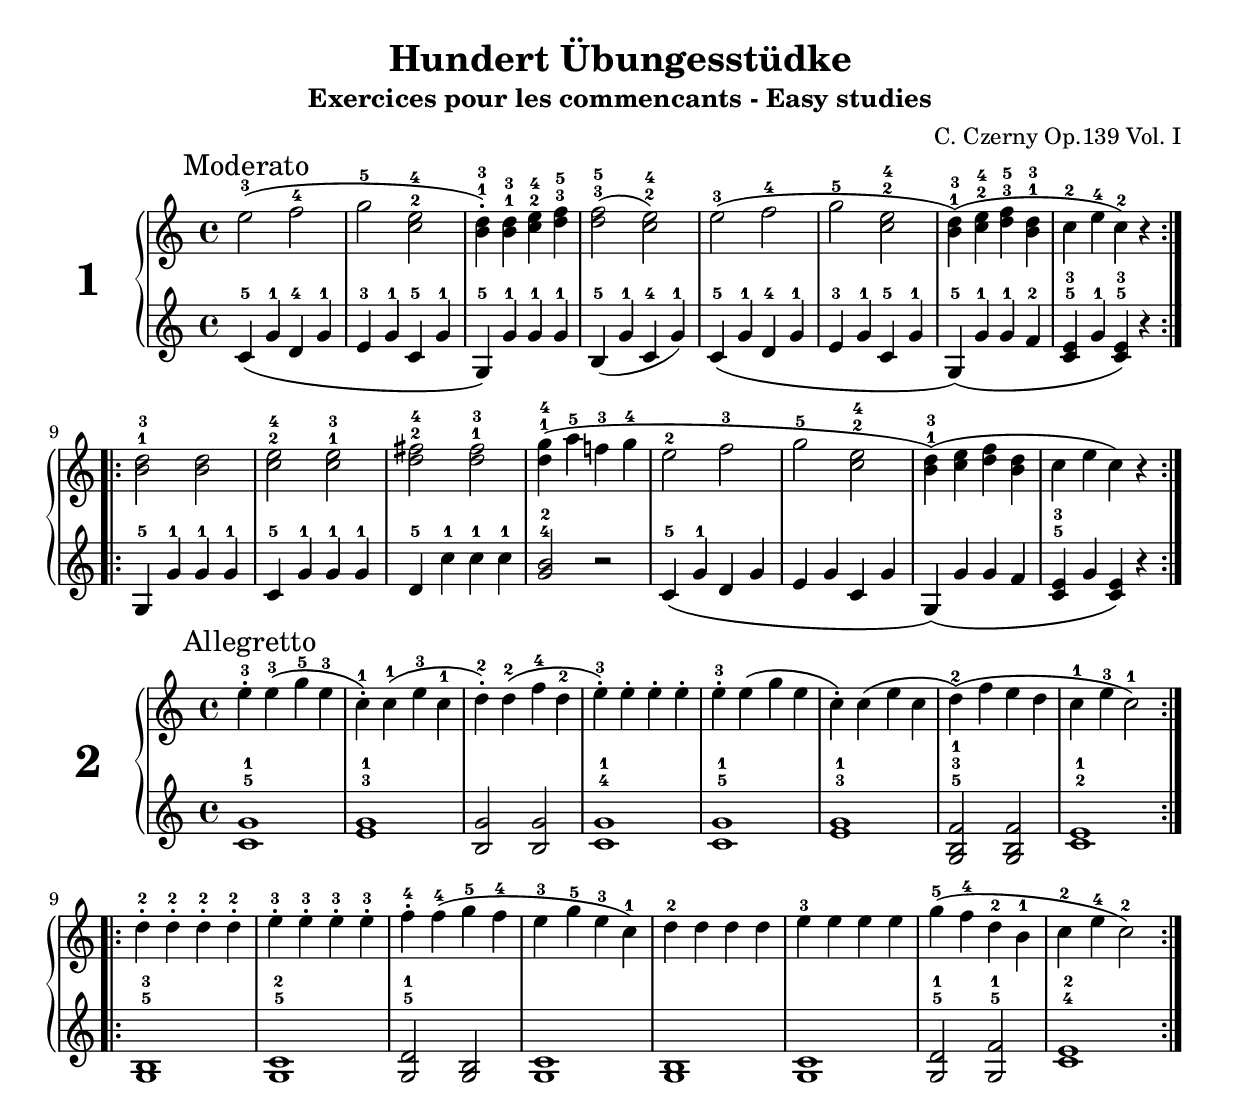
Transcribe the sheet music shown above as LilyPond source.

\include "english.ly"

\book {
  \header {
    title = "Hundert Übungesstüdke"
    subtitle = "Exercices pour les commencants - Easy studies"
    composer = "C. Czerny Op.139 Vol. I"
  }

  %%%%%%%%%%%%%%%%%%%%%%%%%%%%%%%%%%%%%%%%%%%%%%%%%%%%%%%%%%%%%%%%%%%%%%%%%%%%%%%%%%%%%%%%
  %% Score 1
  %%%%%%%%%%%%%%%%%%%%%%%%%%%%%%%%%%%%%%%%%%%%%%%%%%%%%%%%%%%%%%%%%%%%%%%%%%%%%%%%%%%%%%%%
  \score {
    \new PianoStaff <<
      #(set-accidental-style 'piano 'Score)

      \set PianoStaff.instrumentName = \markup \center-column {
        \fontsize #6 \bold "1"
      }

      \new Staff {
        \new Voice {
          { \mark "Moderato" e''2 \( -3 f'' -4                                          }
          { g''2 -5 <c'' e''>  -2-4                                                     }
          { <b' d''>4 \) \staccato  -1-3 <b' d''> -1-3 <c'' e''> -2-4 <d'' f''> -3-5    }
          { <d'' f''>2 -3-5 (  <c'' e''>2 -2-4 )                                        }

          {  e''2 \( -3 f'' -4                                                          }
          { g''2 -5 <c'' e''>  -2-4                                                     }
          { <b' d''>4 \) \( -1-3 <c'' e''> -2-4 <d'' f''> -3-5 <b' d''> -1-3            }
          { c''4 -2  e'' -4  c'' \) -2 r                                                }

          \bar ":.|.:"
          \break
          %%%%

          { <b' d''>2 -1-3    <b' d''> }
          { <c'' e''>2 -2-4    <c'' e''> -1-3 }
          { <d'' fs''>2 -2-4    <d'' fs''> -1-3 }
          { <d'' g''>4 \( -1-4   a'' -5   f'' -3  g'' -4   }
          { e''2  -2 f'' -3  }
          { g''2  -5  <c'' e''> -2-4  }
          { <b' d''>4 \) \( -1-3 <c'' e''>      <d'' f''>      <b' d''>                 }
          { c''4     e''     c'' \)    r                                                }

          \bar ":.|.:"
        }
      }
      \new Staff {
        \new Voice {
          {  c'4 \( -5  g'  -1  d'  -4     g' -1        }
          {  e' -3     g'  -1  c'  -5     g' -1         }
          {  g \) -5   g'  -1  g'  -1     g' -1         }
          {  b (  -5   g'  -1  c'  -4     g' -1)        }

          {  c' \( -5      g'  -1  d'  -4     g' -1     }
          {  e' -3         g'  -1  c'  -5     g' -1     }
          {  g  \) \( -5      g'  -1  g'  -1     f' -2  }
          {  <c' e'> -5-3  g'  -1   <c' e'> \) -5-3  r  }

          %%%%
          {  g4  -5  g'  -1  g'  -1   g' -1     }
          {  c'4  -5  g'  -1  g'  -1   g' -1    }
          {  d'4  -5  c''  -1  c'' -1   c'' -1  }
          { <g' b'>2 -4-2   r2 }

          {  c'4 \( -5      g' -1   d'         g'       }
          {  e'            g'      c'         g'        }
          {  g  \) \(         g'      g'         f'     }
          {  <c' e'> -5-3  g'       <c' e'> \)       r  }
        }
      }
    >>
  }

  %%%%%%%%%%%%%%%%%%%%%%%%%%%%%%%%%%%%%%%%%%%%%%%%%%%%%%%%%%%%%%%%%%%%%%%%%%%%%%%%%%%%%%%%
  %% Score 2
  %%%%%%%%%%%%%%%%%%%%%%%%%%%%%%%%%%%%%%%%%%%%%%%%%%%%%%%%%%%%%%%%%%%%%%%%%%%%%%%%%%%%%%%%
  \score {
    \new PianoStaff <<
      #(set-accidental-style 'piano 'Score)

      \set PianoStaff.instrumentName = \markup \center-column {
        \fontsize #6 \bold "2"
      }

      \new Staff {
        \new Voice {
          \mark "Allegretto"

          { e'' \staccato -3      e'' \( -3      g'' -5          e'' -3  }
          { c'' \) \staccato -1   c'' \( -1      e'' -3          c'' -1  }
          { d'' \) \staccato -2   d'' \( -2      f'' -4          d'' -2  }
          { e'' \) \staccato -3   e'' \staccato  e'' \staccato   e'' \staccato     }

          { e'' \staccato -3      e'' \(         g''             e''     }
          { c'' \) \staccato      c'' \(         e''             c''     }
          { d'' \) \( -2          f''            e''             d''     }
          { c'' -1                e''  -3        c''2 \) -1   }

          \bar ":.|.:"
          \break
          %%%%

          \bar ":.|.:"
          { d''4 \staccato -2    d'' \staccato -2   d'' \staccato -2  d'' \staccato -2  }
          { e''  \staccato -3    e'' \staccato -3   e'' \staccato -3  e'' \staccato -3  }
          { f''  \staccato -4    f'' \(        -4   g''           -5  f''           -4  }
          { e''            -3    g''           -5   e''           -3  c'' \)        -1  }
          { d''4           -2    d''                d''               d''               }
          { e''            -3    e''                e''               e''               }
          { g'' \(         -5    f''           -4   d''           -2  b'            -1  }
          { c''            -2    e''           -4   c''2  \) -2                         }

          \bar ":.|.:"
        }
      }
      \new Staff {
        \new Voice {
          { <c'  g'>1 -5-1              }
          { <e'  g'> -3-1               }
          { <b   g'>2 <b   g'>          }
          { <c'  g'>1 -4-1              }

          { <c'  g'>1 -5-1              }
          { <e'  g'> -3-1               }
          { <g b f'>2 -5-3-1 <g b f'>   }
          { <c'  e'>1 -2-1              }

          %%%%

          { <g  b>1 -5-3                }
          { <g  c'>1 -5-2               }
          { <g  d'>2 -5-1 <g b>         }
          { <g  c'>1                    }
          { <g  b>1                     }
          { <g  c'>1                    }
          { <g  d'>2 -5-1 <g f'> -5-1   }
          { <c'  e'>1 -4-2              }
        }
      }
    >>
  }
}
